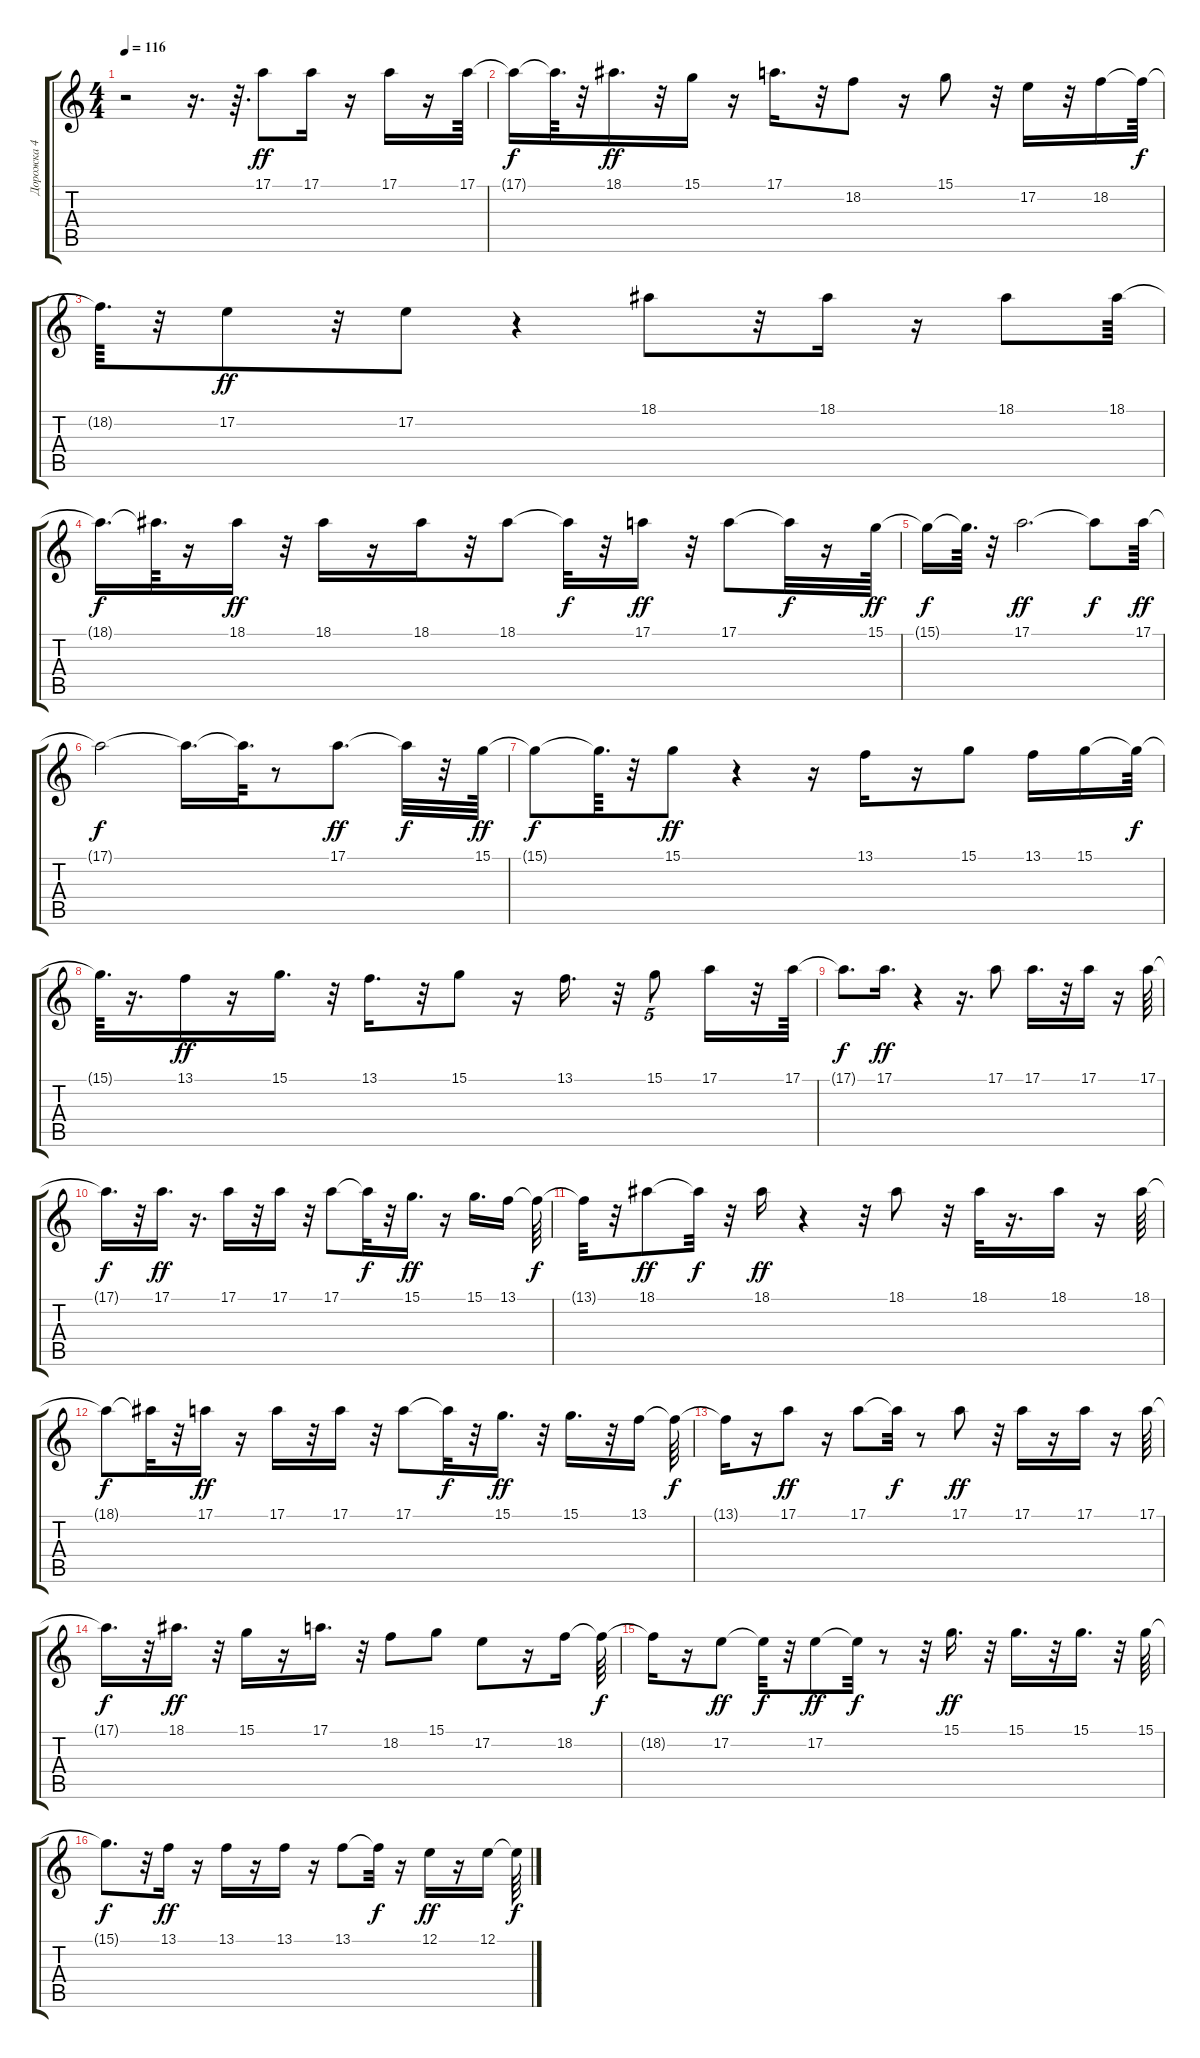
\track ("Дорожка 4" "Дорожка 4") {instrument flute}
\staff {score tabs}
\tuning (E4 B3 G3 D3 A2 E2) {hide}
\ts (4 4)
\tempo 116
\clef g2
\ks c
r.2{dy f} r.16{d} r.64{d} 17.1.8{dy ff} 17.1.16 r.16 17.1.16 r.16 17.1.64 |
17.1{t}.16{dy f} 17.1{t}.64{d} r.32 18.1.16{d dy ff} r.32 15.1.16 r.16 17.1.16{d} r.32 18.2.8 r.16 15.1.8 r.32 17.2.16 r.32 18.2.16 18.2{t}.64{dy f} |
18.2{t}.64{d} r.32 17.2.8{dy ff} r.32 17.2.8 r.4 18.1.8 r.32 18.1.16 r.16 18.1.8 18.1.64 |
18.1{t}.16{d dy f} 18.1{t}.64{d} r.16 18.1.16{dy ff} r.32 18.1.16 r.16 18.1.16 r.32 18.1.8 18.1{t}.32{dy f} r.32 17.1.16{dy ff} r.32 17.1.8 17.1{t}.32{dy f} r.16 15.1.64{dy ff} |
15.1{t}.16{dy f} 15.1{t}.64{d} r.32 17.1.2{d dy ff} 17.1{t}.8{dy f} 17.1.64{dy ff} |
17.1{t}.2{dy f} 17.1{t}.16{d} 17.1{t}.64{d} r.8 17.1.8{d dy ff} 17.1{t}.32{dy f} r.32 15.1.64{dy ff} |
15.1{t}.8{dy f} 15.1{t}.64{d} r.32 15.1.8{dy ff} r.4 r.16 13.1.16 r.16 15.1.8 13.1.16 15.1.16 15.1{t}.64{dy f} |
15.1{t}.64{d} r.16{d} 13.1.16{dy ff} r.16 15.1.16{d} r.32 13.1.16{d} r.32 15.1.8 r.16 13.1.16{d} r.32 15.1.8{tu (5 4)} 17.1.16 r.32 17.1.64 |
17.1{t}.8{d dy f} 17.1.16{d dy ff} r.4 r.16{d} 17.1.8 17.1.16{d} r.32 17.1.16 r.16 17.1.64 |
17.1{t}.16{d dy f} r.32 17.1.16{d dy ff} r.16{d} 17.1.16 r.32 17.1.16 r.32 17.1.8 17.1{t}.32{dy f} r.32 15.1.16{d dy ff} r.16 15.1.16{d} 13.1.16 13.1{t}.64{dy f} |
13.1{t}.32 r.32 18.1.8{dy ff} 18.1{t}.32{dy f} r.32 18.1.16{dy ff} r.4 r.32 18.1.8 r.32 18.1.32 r.16{d} 18.1.16 r.16 18.1.64 |
18.1{t}.8{dy f} 18.1{t}.32 r.32 17.1.16{dy ff} r.16 17.1.16 r.32 17.1.16 r.32 17.1.8 17.1{t}.32{dy f} r.32 15.1.16{d dy ff} r.32 15.1.16{d} r.32 13.1.16 13.1{t}.64{dy f} |
13.1{t}.16 r.16 17.1.8{dy ff} r.16 17.1.8 17.1{t}.32{dy f} r.8 17.1.8{dy ff} r.32 17.1.16 r.16 17.1.16 r.16 17.1.64 |
17.1{t}.16{d dy f} r.32 18.1.16{d dy ff} r.32 15.1.16 r.16 17.1.16{d} r.32 18.2.8 15.1.8 17.2.8 r.16 18.2.16 18.2{t}.64{dy f} |
18.2{t}.16 r.16 17.2.8{dy ff} 17.2{t}.32{dy f} r.32 17.2.8{dy ff} 17.2{t}.32{dy f} r.8 r.32 15.1.16{d dy ff} r.32 15.1.16{d} r.32 15.1.16{d} r.32 15.1.64 |
15.1{t}.8{d dy f} r.32 13.1.16{dy ff} r.16 13.1.16 r.16 13.1.16 r.16 13.1.8 13.1{t}.32{dy f} r.16 12.1.16{dy ff} r.16 12.1.16 12.1{t}.64{dy f}
